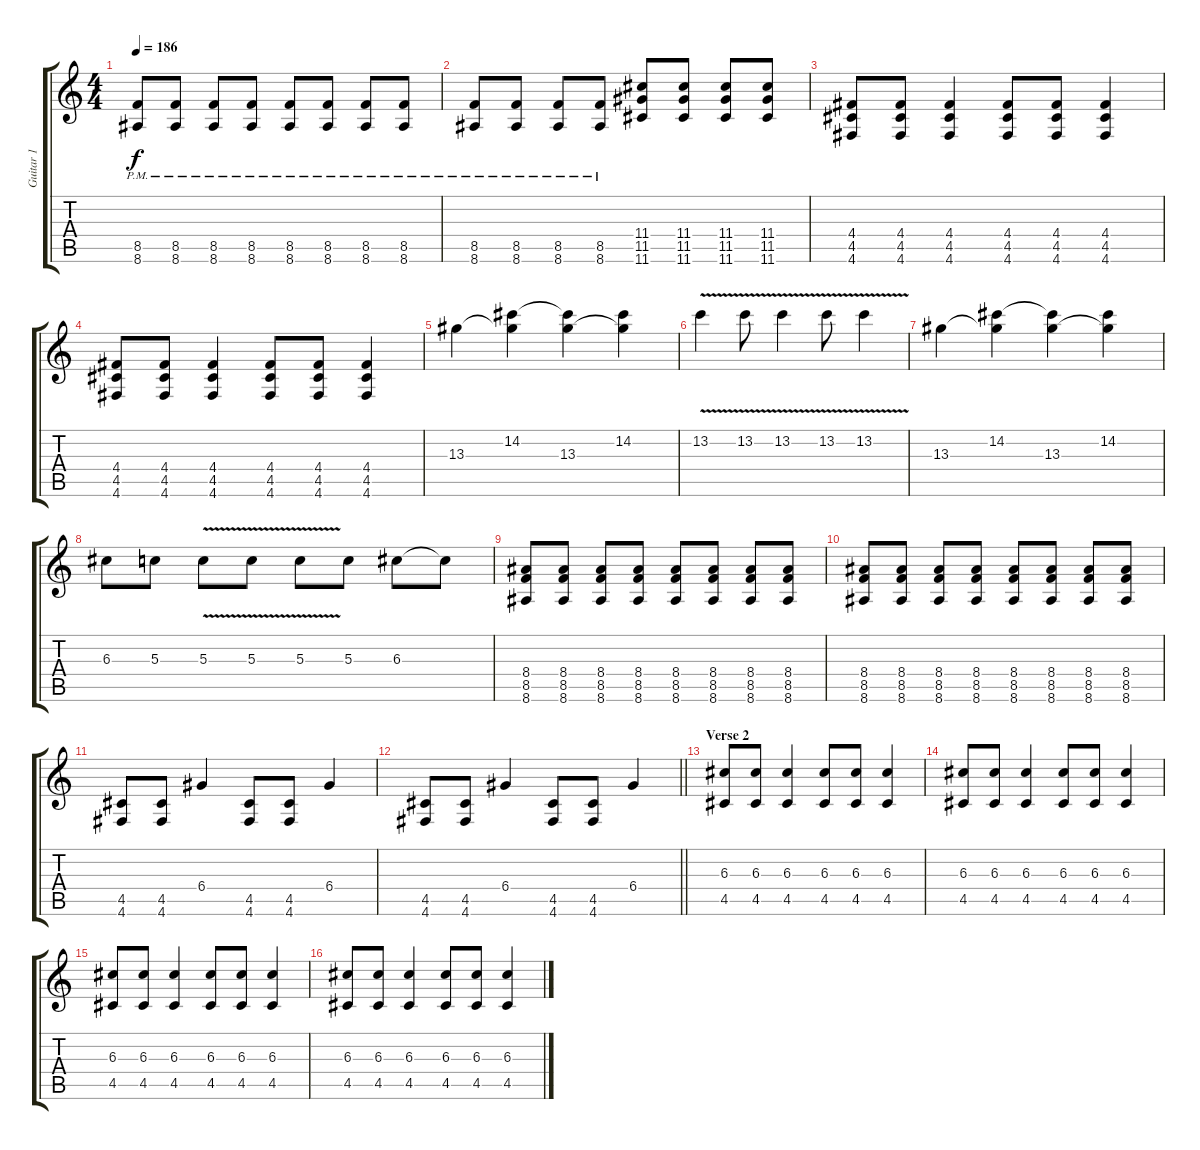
\track ("Guitar 1" "Guitar 1") {instrument distortionguitar}
\staff {score tabs}
\tuning (E4 B3 G3 D3 A2 D2) {hide}
\ts (4 4)
\tempo 186
\clef g2
\ks c
(8.5{pm} 8.6).8{dy f} (8.5{pm} 8.6).8 (8.5{pm} 8.6).8 (8.5{pm} 8.6).8 (8.5{pm} 8.6).8 (8.5{pm} 8.6).8 (8.5{pm} 8.6).8 (8.5{pm} 8.6).8 |
(8.5{pm} 8.6).8 (8.5{pm} 8.6).8 (8.5{pm} 8.6).8 (8.5{pm} 8.6).8 (11.4 11.5 11.6).8 (11.4 11.5 11.6).8 (11.4 11.5 11.6).8 (11.4 11.5 11.6).8 |
(4.4 4.5 4.6).8 (4.4 4.5 4.6).8 (4.4 4.5 4.6).4 (4.4 4.5 4.6).8 (4.4 4.5 4.6).8 (4.4 4.5 4.6).4 |
(4.4 4.5 4.6).8 (4.4 4.5 4.6).8 (4.4 4.5 4.6).4 (4.4 4.5 4.6).8 (4.4 4.5 4.6).8 (4.4 4.5 4.6).4 |
13.3.4 (14.2 13.3{t}).4 (14.2{t} 13.3).4 (14.2 13.3{t}).4 |
13.2{v}.4 13.2{v}.8 13.2{v}.4 13.2{v}.8 13.2{v}.4 |
13.3.4 (14.2 13.3{t}).4 (14.2{t} 13.3).4 (14.2 13.3{t}).4 |
6.3.8 5.3.8 5.3{v}.8 5.3{v}.8 5.3{v}.8 5.3.8 6.3.8 6.3{t}.8 |
(8.4 8.5 8.6).8 (8.4 8.5 8.6).8 (8.4 8.5 8.6).8 (8.4 8.5 8.6).8 (8.4 8.5 8.6).8 (8.4 8.5 8.6).8 (8.4 8.5 8.6).8 (8.4 8.5 8.6).8 |
(8.4 8.5 8.6).8 (8.4 8.5 8.6).8 (8.4 8.5 8.6).8 (8.4 8.5 8.6).8 (8.4 8.5 8.6).8 (8.4 8.5 8.6).8 (8.4 8.5 8.6).8 (8.4 8.5 8.6).8 |
(4.5 4.6).8 (4.5 4.6).8 6.4.4 (4.5 4.6).8 (4.5 4.6).8 6.4.4 |
\barLineRight lightlight
(4.5 4.6).8 (4.5 4.6).8 6.4.4 (4.5 4.6).8 (4.5 4.6).8 6.4.4 |
\section ("" "Verse 2")
(6.3 4.5).8 (6.3 4.5).8 (6.3 4.5).4 (6.3 4.5).8 (6.3 4.5).8 (6.3 4.5).4 |
(6.3 4.5).8 (6.3 4.5).8 (6.3 4.5).4 (6.3 4.5).8 (6.3 4.5).8 (6.3 4.5).4 |
(6.3 4.5).8 (6.3 4.5).8 (6.3 4.5).4 (6.3 4.5).8 (6.3 4.5).8 (6.3 4.5).4 |
(6.3 4.5).8 (6.3 4.5).8 (6.3 4.5).4 (6.3 4.5).8 (6.3 4.5).8 (6.3 4.5).4
